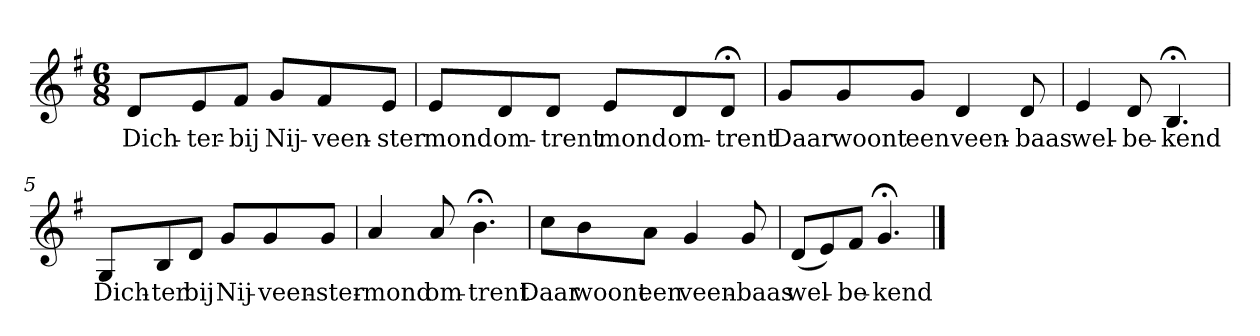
**kern	**text
*part1	*part1
*staff1	*staff1
*k[f#]	*
*G:	*
*M6/8	*
*MM120	*
=1	=1
8dL	Dich-
8e	-ter-
8f#J	-bij
8gL	Nij-
8f#	-veen-
8eJ	-ster
=2	=2
8eL	mond
8d	om-
8dJ	-trent
8eL	mond
8d	om-
8d;<J	-trent
=3	=3
8gL	Daar
8g	woont
8gJ	een
4d	veen-
8d	-baas
=4	=4
4e	wel-
8d	-be-
4.B;<	-kend
=5	=5
8GL	Dich-
8B	-ter
8dJ	bij
8gL	Nij-
8g	-veen-
8gJ	-ster-
=6	=6
4a	-mond
8a	om-
4.b;<	-trent
=7	=7
8ccL	Daar
8b	woont
8aJ	een
4g	veen-
8g	-baas
=8	=8
(8dL	wel-
8e)	.
8f#J	-be-
4.g;<	-kend
==	==
*-	*-
